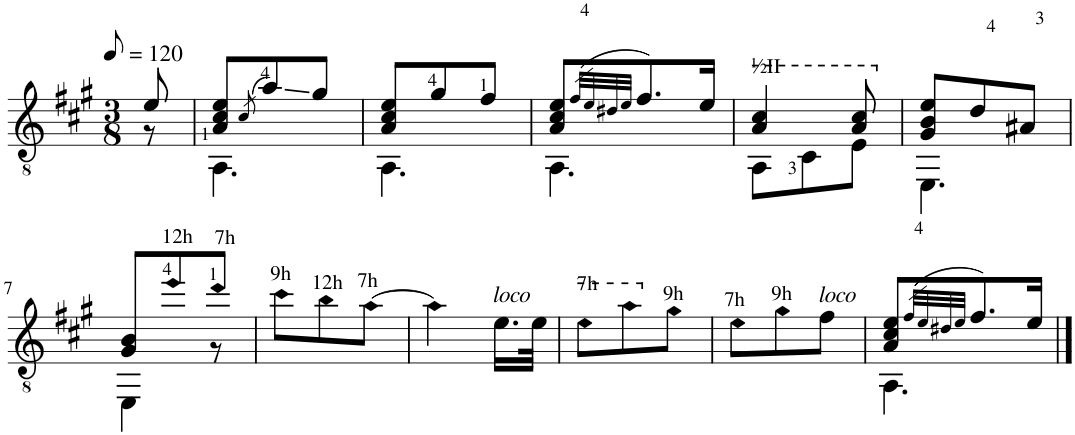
**kern
*part1
*staff1
*I"Gtr
*clefGv2
*k[f#c#g#]
*M3/8
*MM60
=1
*^
8e/	8r
=2	=2
8A/ 8c#/ 8e/L	4.AA\
(8qc#/	.
8a/)	.
8g#/J	.
=3	=3
8A/ 8c#/ 8e/L	4.AA\
8g#/	.
8f#/J	.
=4	=4
8A/ 8c#/ 8e/L	4.AA\
(32qf#/LLL	.
32qe/	.
32qd#X/	.
32qe/JJJ	.
8.f#/)	.
16e/Jk	.
=5	=5
!LO:TX:a:t=½II	!
4A/ 4c#/	8AA\L
.	8C#\
8A/ 8c#/	8E\J
=6	=6
8G#/ 8B/ 8e/L	4.EE\
8d/	.
8A#X/J	.
!!LO:LB:g=z	!!
=7	=7
8G#/ 8B/L	4EE\
!LO:TX:a:t=12h	!
!LO:N:head=solid	!
8ee/	.
!LO:TX:a:t=7h	!
!LO:N:head=solid	!
8dd/J	8r
=8	=8
!LO:TX:a:t=9h	!
!LO:N:head=solid	!
*v	*v
8cc#\L
!LO:TX:a:t=12h
!LO:N:head=solid
8b\
!LO:TX:a:t=7h
!LO:N:head=solid
[8a\J
=9
!LO:N:head=solid
4a\]
!LO:TX:a:i:t=loco
16.e\LL
32e\JJk
=10
!LO:TX:a:t=7h
!LO:N:head=solid
8e\L
!LO:N:head=solid
8a\
!LO:TX:a:t=9h
!LO:N:head=solid
8g#\J
=11
!LO:TX:a:t=7h
!LO:N:head=solid
8e\L
!LO:TX:a:t=9h
!LO:N:head=solid
8g#\
!LO:TX:a:i:t=loco
8f#\J
=12
*^
8A/ 8c#/ 8e/L	4.AA\
(32qf#/LLL	.
32qe/	.
32qd#X/	.
32qe/JJJ	.
8.f#/)	.
16e/Jk	.
*v	*v
==
*-
